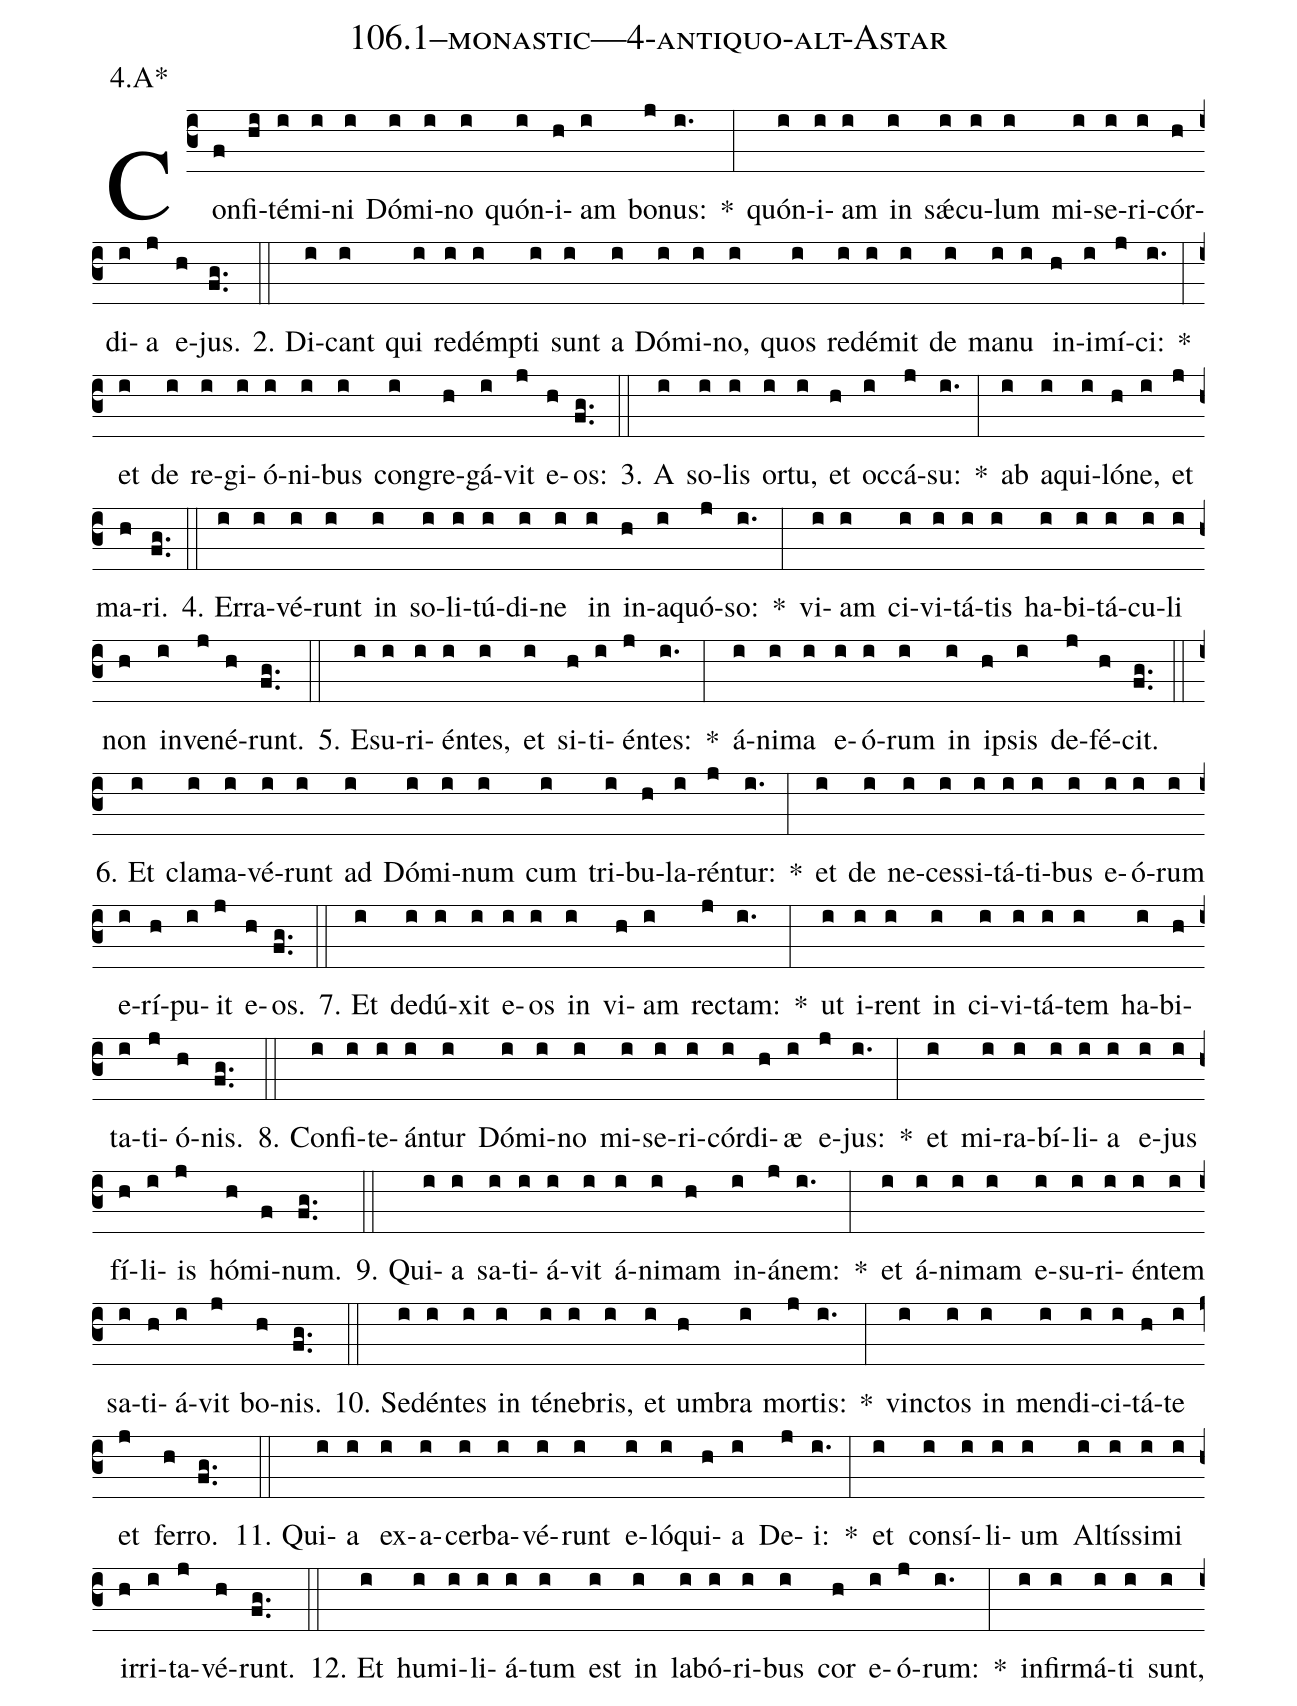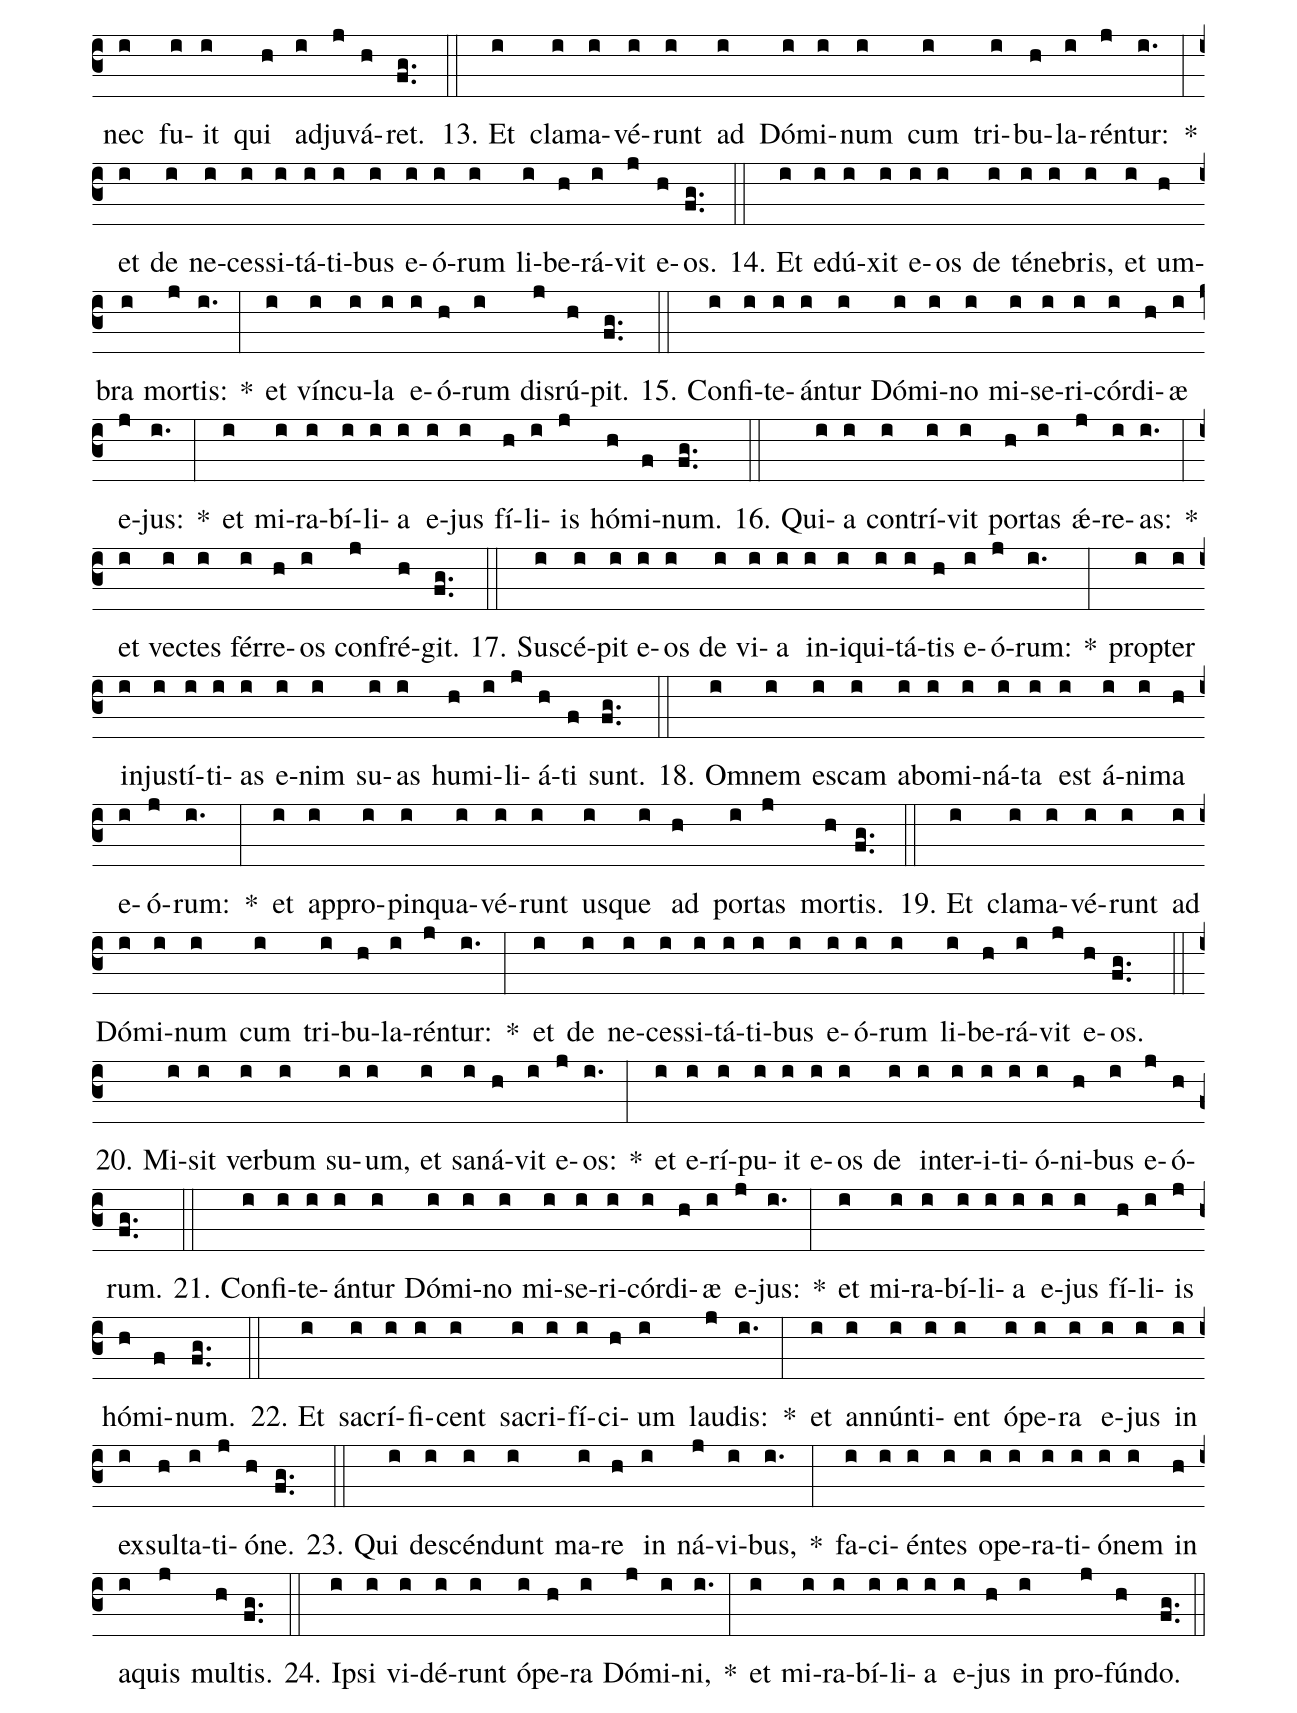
name: 106.1--monastic---4-antiquo-alt-Astar;
annotation: 4.A*;
%%
(c3)Con(f)fi(hi)té(i)mi(i)ni(i) Dó(i)mi(i)no(i) quón(i)i(h)am(i) bo(j)nus:(i.) *(:) quón(i)i(i)am(i) in(i) sǽ(i)cu(i)lum(i) mi(i)se(i)ri(i)cór(h)di(i)a(j) e(h)jus.(fg..) (::)
2. Di(i)cant(i) qui(i) red(i)émp(i)ti(i) sunt(i) a(i) Dó(i)mi(i)no,(i) quos(i) red(i)é(i)mit(i) de(i) ma(i)nu(i) in(h)i(i)mí(j)ci:(i.) *(:) et(i) de(i) re(i)gi(i)ó(i)ni(i)bus(i) con(i)gre(h)gá(i)vit(j) e(h)os:(fg..) (::)
3. A(i) so(i)lis(i) or(i)tu,(i) et(h) oc(i)cá(j)su:(i.) *(:) ab(i) a(i)qui(i)ló(h)ne,(i) et(j) ma(h)ri.(fg..) (::)
4. Er(i)ra(i)vé(i)runt(i) in(i) so(i)li(i)tú(i)di(i)ne(i) in(i) in(h)a(i)quó(j)so:(i.) *(:) vi(i)am(i) ci(i)vi(i)tá(i)tis(i) ha(i)bi(i)tá(i)cu(i)li(i) non(h) in(i)ve(j)né(h)runt.(fg..) (::)
5. E(i)su(i)ri(i)én(i)tes,(i) et(i) si(h)ti(i)én(j)tes:(i.) *(:) á(i)ni(i)ma(i) e(i)ó(i)rum(i) in(i) ip(h)sis(i) de(j)fé(h)cit.(fg..) (::)
6. Et(i) cla(i)ma(i)vé(i)runt(i) ad(i) Dó(i)mi(i)num(i) cum(i) tri(i)bu(h)la(i)rén(j)tur:(i.) *(:) et(i) de(i) ne(i)ces(i)si(i)tá(i)ti(i)bus(i) e(i)ó(i)rum(i) e(i)rí(h)pu(i)it(j) e(h)os.(fg..) (::)
7. Et(i) de(i)dú(i)xit(i) e(i)os(i) in(i) vi(h)am(i) rec(j)tam:(i.) *(:) ut(i) i(i)rent(i) in(i) ci(i)vi(i)tá(i)tem(i) ha(i)bi(h)ta(i)ti(j)ó(h)nis.(fg..) (::)
8. Con(i)fi(i)te(i)án(i)tur(i) Dó(i)mi(i)no(i) mi(i)se(i)ri(i)cór(i)di(h)æ(i) e(j)jus:(i.) *(:) et(i) mi(i)ra(i)bí(i)li(i)a(i) e(i)jus(i) fí(h)li(i)is(j) hó(h)mi(f)num.(fg..) (::)
9. Qui(i)a(i) sa(i)ti(i)á(i)vit(i) á(i)ni(i)mam(h) in(i)á(j)nem:(i.) *(:) et(i) á(i)ni(i)mam(i) e(i)su(i)ri(i)én(i)tem(i) sa(i)ti(h)á(i)vit(j) bo(h)nis.(fg..) (::)
10. Se(i)dén(i)tes(i) in(i) té(i)ne(i)bris,(i) et(i) um(h)bra(i) mor(j)tis:(i.) *(:) vinc(i)tos(i) in(i) men(i)di(i)ci(i)tá(h)te(i) et(j) fer(h)ro.(fg..) (::)
11. Qui(i)a(i) ex(i)a(i)cer(i)ba(i)vé(i)runt(i) e(i)ló(i)qui(h)a(i) De(j)i:(i.) *(:) et(i) con(i)sí(i)li(i)um(i) Al(i)tís(i)si(i)mi(i) ir(h)ri(i)ta(j)vé(h)runt.(fg..) (::)
12. Et(i) hu(i)mi(i)li(i)á(i)tum(i) est(i) in(i) la(i)bó(i)ri(i)bus(i) cor(h) e(i)ó(j)rum:(i.) *(:) in(i)fir(i)má(i)ti(i) sunt,(i) nec(i) fu(i)it(i) qui(h) ad(i)ju(j)vá(h)ret.(fg..) (::)
13. Et(i) cla(i)ma(i)vé(i)runt(i) ad(i) Dó(i)mi(i)num(i) cum(i) tri(i)bu(h)la(i)rén(j)tur:(i.) *(:) et(i) de(i) ne(i)ces(i)si(i)tá(i)ti(i)bus(i) e(i)ó(i)rum(i) li(i)be(h)rá(i)vit(j) e(h)os.(fg..) (::)
14. Et(i) e(i)dú(i)xit(i) e(i)os(i) de(i) té(i)ne(i)bris,(i) et(i) um(h)bra(i) mor(j)tis:(i.) *(:) et(i) vín(i)cu(i)la(i) e(i)ó(h)rum(i) dis(j)rú(h)pit.(fg..) (::)
15. Con(i)fi(i)te(i)án(i)tur(i) Dó(i)mi(i)no(i) mi(i)se(i)ri(i)cór(i)di(h)æ(i) e(j)jus:(i.) *(:) et(i) mi(i)ra(i)bí(i)li(i)a(i) e(i)jus(i) fí(h)li(i)is(j) hó(h)mi(f)num.(fg..) (::)
16. Qui(i)a(i) con(i)trí(i)vit(i) por(h)tas(i) ǽ(j)re(i)as:(i.) *(:) et(i) vec(i)tes(i) fér(i)re(h)os(i) con(j)fré(h)git.(fg..) (::)
17. Su(i)scé(i)pit(i) e(i)os(i) de(i) vi(i)a(i) in(i)i(i)qui(i)tá(i)tis(h) e(i)ó(j)rum:(i.) *(:) prop(i)ter(i) in(i)jus(i)tí(i)ti(i)as(i) e(i)nim(i) su(i)as(i) hu(h)mi(i)li(j)á(h)ti(f) sunt.(fg..) (::)
18. Om(i)nem(i) es(i)cam(i) ab(i)o(i)mi(i)ná(i)ta(i) est(i) á(i)ni(i)ma(h) e(i)ó(j)rum:(i.) *(:) et(i) ap(i)pro(i)pin(i)qua(i)vé(i)runt(i) us(i)que(i) ad(h) por(i)tas(j) mor(h)tis.(fg..) (::)
19. Et(i) cla(i)ma(i)vé(i)runt(i) ad(i) Dó(i)mi(i)num(i) cum(i) tri(i)bu(h)la(i)rén(j)tur:(i.) *(:) et(i) de(i) ne(i)ces(i)si(i)tá(i)ti(i)bus(i) e(i)ó(i)rum(i) li(i)be(h)rá(i)vit(j) e(h)os.(fg..) (::)
20. Mi(i)sit(i) ver(i)bum(i) su(i)um,(i) et(i) sa(i)ná(h)vit(i) e(j)os:(i.) *(:) et(i) e(i)rí(i)pu(i)it(i) e(i)os(i) de(i) in(i)ter(i)i(i)ti(i)ó(i)ni(h)bus(i) e(j)ó(h)rum.(fg..) (::)
21. Con(i)fi(i)te(i)án(i)tur(i) Dó(i)mi(i)no(i) mi(i)se(i)ri(i)cór(i)di(h)æ(i) e(j)jus:(i.) *(:) et(i) mi(i)ra(i)bí(i)li(i)a(i) e(i)jus(i) fí(h)li(i)is(j) hó(h)mi(f)num.(fg..) (::)
22. Et(i) sa(i)crí(i)fi(i)cent(i) sa(i)cri(i)fí(i)ci(h)um(i) lau(j)dis:(i.) *(:) et(i) an(i)nún(i)ti(i)ent(i) ó(i)pe(i)ra(i) e(i)jus(i) in(i) ex(i)sul(h)ta(i)ti(j)ó(h)ne.(fg..) (::)
23. Qui(i) de(i)scén(i)dunt(i) ma(i)re(h) in(i) ná(j)vi(i)bus,(i.) *(:) fa(i)ci(i)én(i)tes(i) o(i)pe(i)ra(i)ti(i)ó(i)nem(i) in(h) a(i)quis(j) mul(h)tis.(fg..) (::)
24. Ip(i)si(i) vi(i)dé(i)runt(i) ó(i)pe(h)ra(i) Dó(j)mi(i)ni,(i.) *(:) et(i) mi(i)ra(i)bí(i)li(i)a(i) e(i)jus(h) in(i) pro(j)fún(h)do.(fg..) (::)
